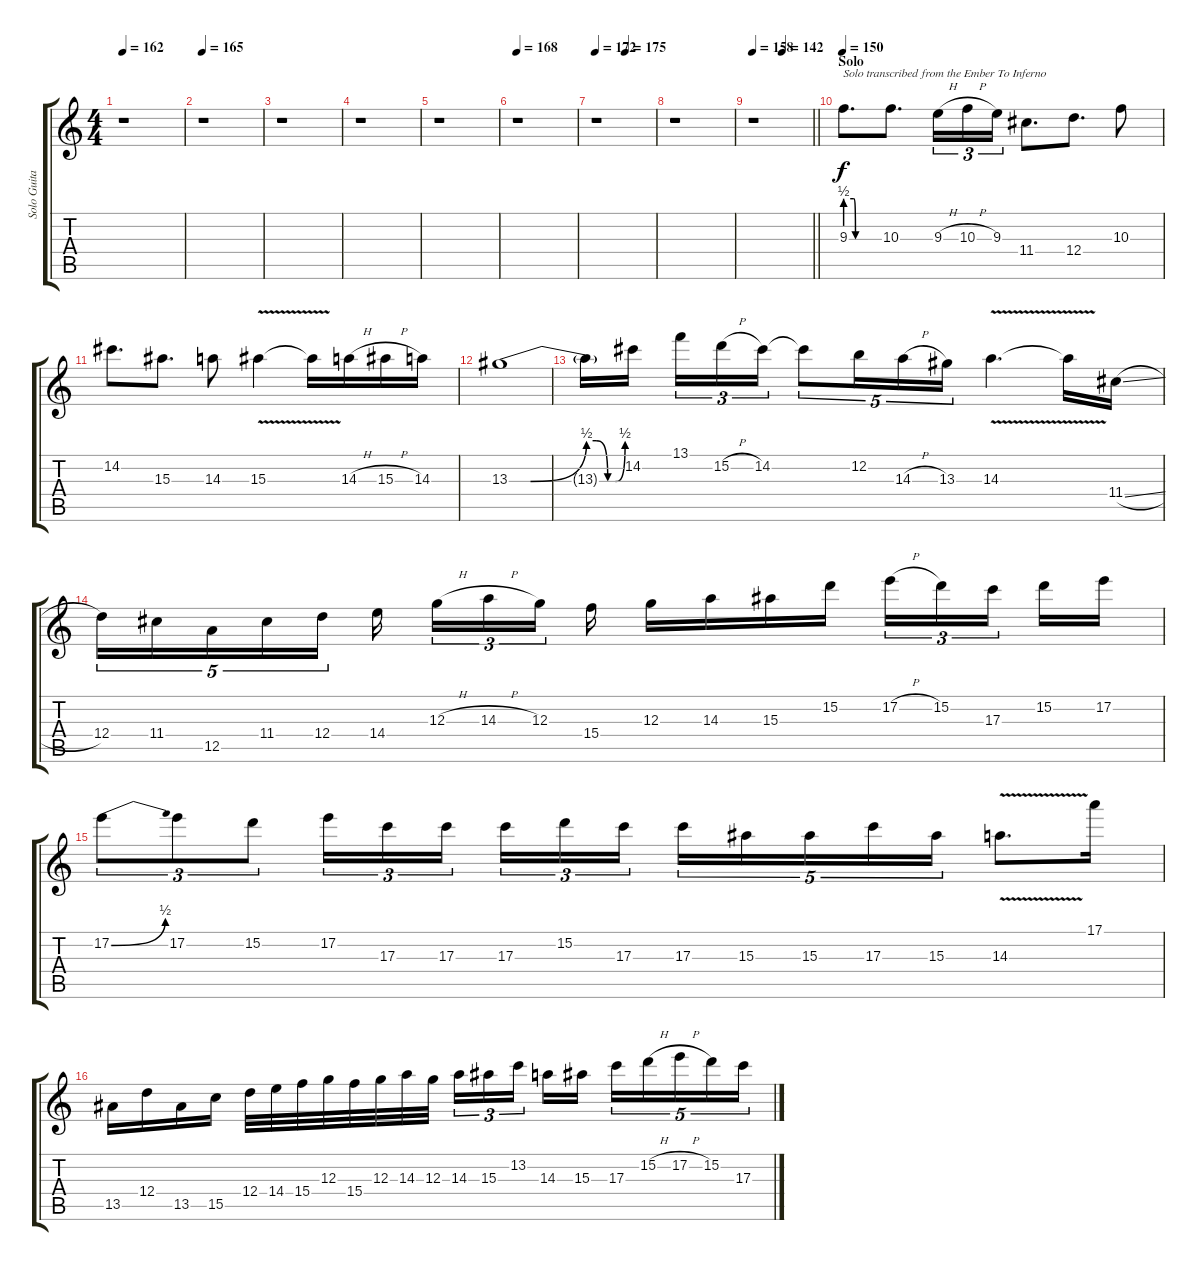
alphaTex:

\track ("Solo Guitar" "Solo Guita") {instrument overdrivenguitar}
\staff {score tabs}
\tuning (E4 B3 G3 D3 A2 D2) {hide}
\ts (4 4)
\tempo 162
\clef g2
\ks c
r.1{dy f} |
\tempo 165
r.1 |
r.1 |
r.1 |
r.1 |
\tempo 168
r.1 |
\tempo 172
\tempo (175 0.5)
r.1 |
r.1 |
\tempo 158
\tempo (142 0.5)
\barLineRight lightlight
r.1 |
\section ("" "Solo")
\tempo 150
9.3{be (custom 0 2 15 2 18 0 60 0)}.8{d txt "Solo transcribed from the Ember To Inferno"} 10.3.8{d} 9.3{h}.16{tu (3 2)} 10.3{h}.16{tu (3 2)} 9.3.16{tu (3 2)} 11.4.8{d} 12.4.8{d} 10.3.8 |
14.2.8{d} 15.3.8{d} 14.3.8 15.3{v}.4 15.3{t}.16 14.3{h}.16 15.3{h}.16 14.3.16 |
13.3{be (custom 0 0 11 0 40 2 45 2 51 0 55 0 60 2)}.1 |
13.3{t}.16 14.2.16{beam splitsecondary} 13.1.16{tu (3 2)} 15.2{h}.16{tu (3 2)} 14.2.16{tu (3 2)} 14.2{t}.8{tu (5 4)} 12.2.16{tu (5 4)} 14.3{h}.16{tu (5 4)} 13.3.16{tu (5 4)} 14.3{v}.4{d} 14.3{t}.16 11.4{sl}.16 |
12.4.16{tu (5 4)} 11.4.16{tu (5 4)} 12.5.16{tu (5 4)} 11.4.16{tu (5 4)} 12.4.16{tu (5 4)} 14.4.16{beam splitsecondary} 12.3{h}.16{tu (3 2)} 14.3{h}.16{tu (3 2)} 12.3.16{tu (3 2) beam splitsecondary} 15.4.16 12.3.16 14.3.16 15.3.16 15.2.16 17.2{h}.16{tu (3 2)} 15.2.16{tu (3 2)} 17.3.16{tu (3 2) beam splitsecondary} 15.2.16 17.2.16 |
17.2{be (bend 0 0 60 2)}.8{tu (3 2)} 17.2.8{tu (3 2)} 15.2.8{tu (3 2)} 17.2.16{tu (3 2)} 17.3.16{tu (3 2)} 17.3.16{tu (3 2) beam splitsecondary} 17.3.16{tu (3 2)} 15.2.16{tu (3 2)} 17.3.16{tu (3 2)} 17.3.16{tu (5 4)} 15.3.16{tu (5 4)} 15.3.16{tu (5 4)} 17.3.16{tu (5 4)} 15.3.16{tu (5 4)} 14.3{v}.8{d} 17.1.16 |
13.5.16 12.4.16 13.5.16 15.5.16 12.4.32 14.4.32 15.4.32 12.3.32 15.4.32 12.3.32 14.3.32 12.3.32 14.3.16{tu (3 2)} 15.3.16{tu (3 2)} 13.2.16{tu (3 2) beam splitsecondary} 14.3.16 15.3.16 17.3.16{tu (5 4)} 15.2{h}.16{tu (5 4)} 17.2{h}.16{tu (5 4)} 15.2.16{tu (5 4)} 17.3.16{tu (5 4)}
